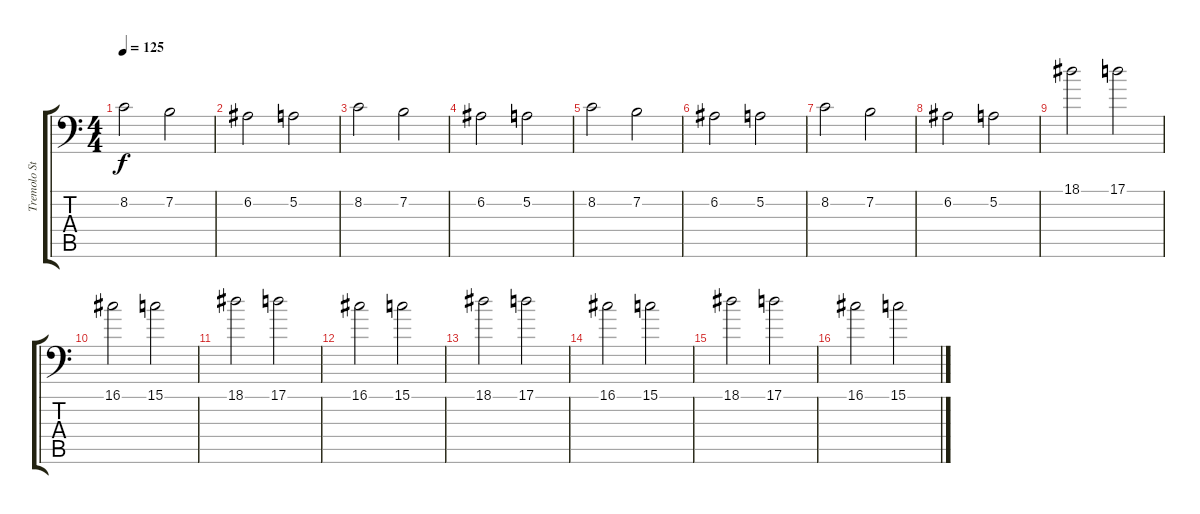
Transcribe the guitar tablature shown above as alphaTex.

\track ("Tremolo Strings" "Tremolo St") {instrument tremolostrings}
\staff {score tabs}
\tuning (A3 E3 C3 G2 D2 A1) {hide}
\ts (4 4)
\tempo 125
\clef f4
\ks c
8.2.2{dy f} 7.2.2 |
6.2.2 5.2.2 |
8.2.2 7.2.2 |
6.2.2 5.2.2 |
8.2.2 7.2.2 |
6.2.2 5.2.2 |
8.2.2 7.2.2 |
6.2.2 5.2.2 |
18.1.2 17.1.2 |
16.1.2 15.1.2 |
18.1.2 17.1.2 |
16.1.2 15.1.2 |
18.1.2 17.1.2 |
16.1.2 15.1.2 |
18.1.2 17.1.2 |
16.1.2 15.1.2
